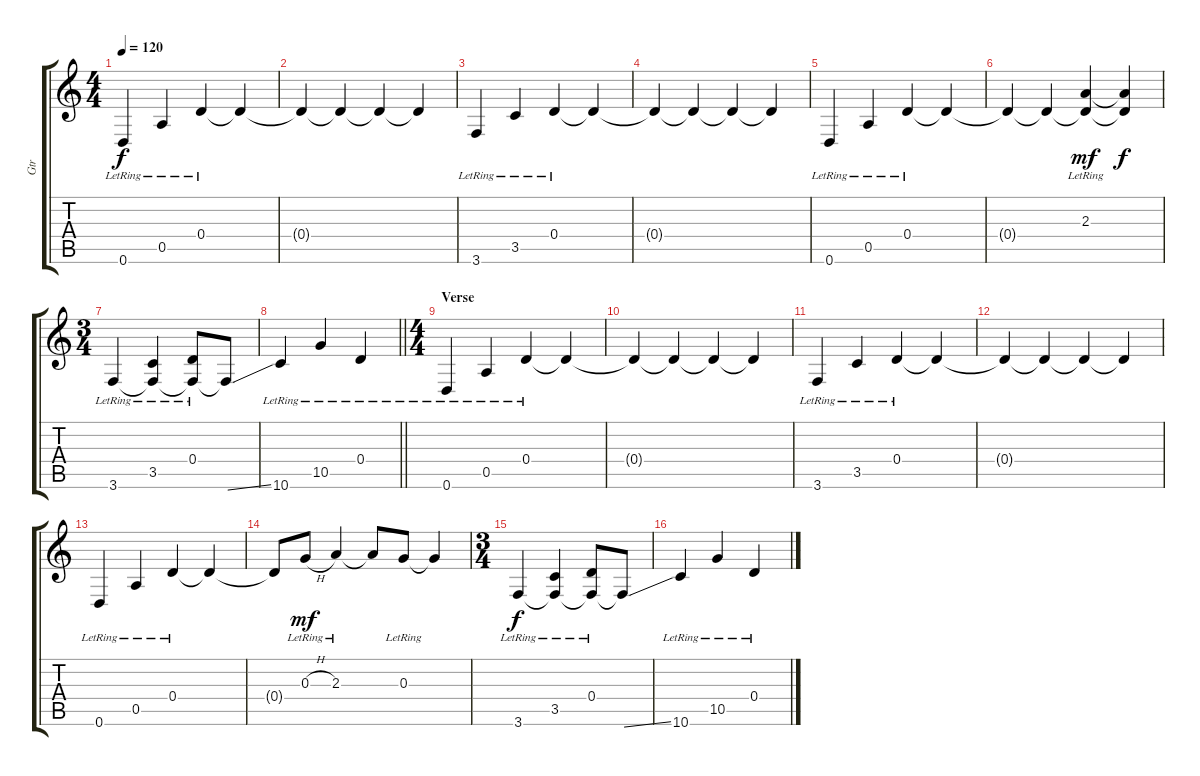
\track ("Gtr" "Gtr") {instrument electricguitarclean}
\staff {score tabs}
\tuning (E4 B3 G3 D3 A2 D2) {hide}
\ts (4 4)
\tempo 120
\clef g2
\ks c
0.6{lr}.4{dy f} 0.5{lr}.4 0.4{lr}.4 0.4{t}.4 |
0.4{t}.4 0.4{t}.4 0.4{t}.4 0.4{t}.4 |
3.6{lr}.4 3.5{lr}.4 0.4{lr}.4 0.4{t}.4 |
0.4{t}.4 0.4{t}.4 0.4{t}.4 0.4{t}.4 |
0.6{lr}.4 0.5{lr}.4 0.4{lr}.4 0.4{t}.4 |
0.4{t}.4 0.4{t}.4 (2.3{lr} 0.4{t}).4{dy mf} (2.3{t} 0.4{t}).4{dy f} |
\ts (3 4)
3.6{lr}.4 (3.5{lr} 3.6{t}).4 (0.4{lr} 3.6{t}).8 3.6{ss t}.8 |
\barLineRight lightlight
10.6{lr}.4 10.5{lr}.4 0.4{lr}.4 |
\ts (4 4)
\section ("" "Verse")
0.6{lr}.4 0.5{lr}.4 0.4{lr}.4 0.4{t}.4 |
0.4{t}.4 0.4{t}.4 0.4{t}.4 0.4{t}.4 |
3.6{lr}.4 3.5{lr}.4 0.4{lr}.4 0.4{t}.4 |
0.4{t}.4 0.4{t}.4 0.4{t}.4 0.4{t}.4 |
0.6{lr}.4 0.5{lr}.4 0.4{lr}.4 0.4{t}.4 |
0.4{t}.8 0.3{h lr}.8{dy mf} 2.3{lr}.4 2.3{t}.8 0.3{lr}.8 0.3{t}.4 |
\ts (3 4)
3.6{lr}.4{dy f} (3.5{lr} 3.6{t}).4 (0.4{lr} 3.6{t}).8 3.6{ss t}.8 |
10.6{lr}.4 10.5{lr}.4 0.4{lr}.4
